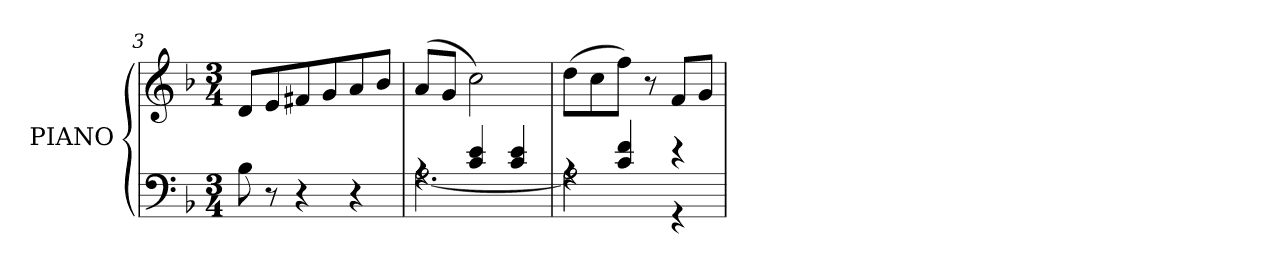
**kern	**kern
*part1	*part1
*staff2	*staff1
*I"PIANO	*
*I'Pno.	*
*clefF4	*clefG2
*k[b-]	*k[b-]
*M3/4	*M3/4
=3	=3
8B-\	8d/L
8r	8e/
4r	8f#X/
.	8g/
4r	8a/
.	8b-/J
=4	=4
*^	*
4rA	[2.A\	(>8a/L
.	.	8g/J
4c/ 4e/	.	2cc\)
4c/ 4e/	.	.
=5	=5	=5
4rA	2A\]	(>8dd\L
.	.	8cc\
4c/ 4f/	.	8ff\J)
.	.	8r
4r	4r	8f/L
.	.	8g/J
*v	*v	*
=	=
*-	*-
